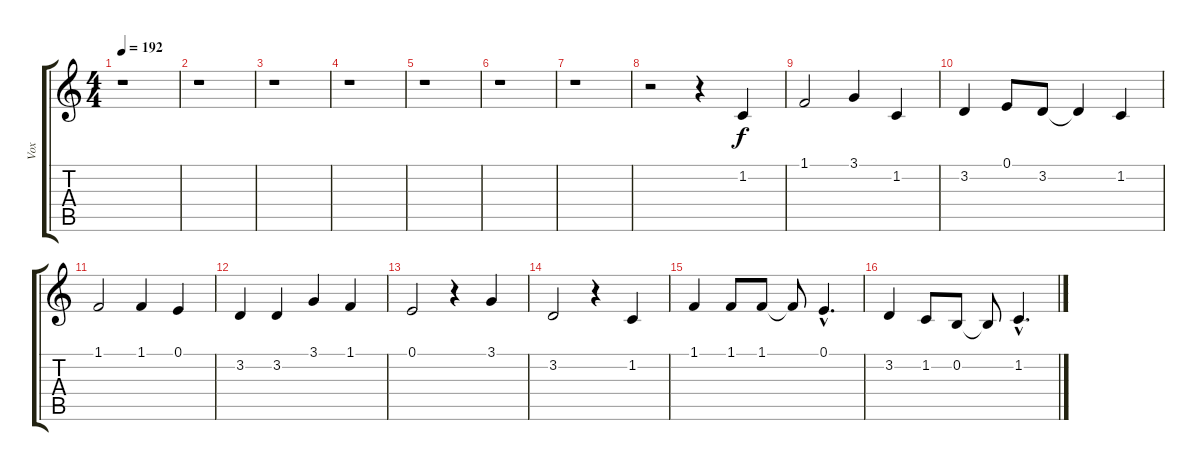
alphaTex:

\track ("Vox" "Vox") {instrument clarinet}
\staff {score tabs}
\tuning (E4 B3 G3 D3 A2 E2) {hide}
\ts (4 4)
\tempo 192
\clef g2
\ks c
r.1{dy f instrument clarinet} |
r.1 |
r.1 |
r.1 |
r.1 |
r.1 |
r.1 |
r.2 r.4 1.2.4 |
1.1.2 3.1.4 1.2.4 |
3.2.4 0.1.8 3.2.8 3.2{t}.4 1.2.4 |
1.1.2 1.1.4 0.1.4 |
3.2.4 3.2.4 3.1.4 1.1.4 |
0.1.2 r.4 3.1.4 |
3.2.2 r.4 1.2.4 |
1.1.4 1.1.8 1.1.8 1.1{t}.8 0.1{hac}.4{d} |
3.2.4 1.2.8 0.2.8 0.2{t}.8 1.2{hac}.4{d}
